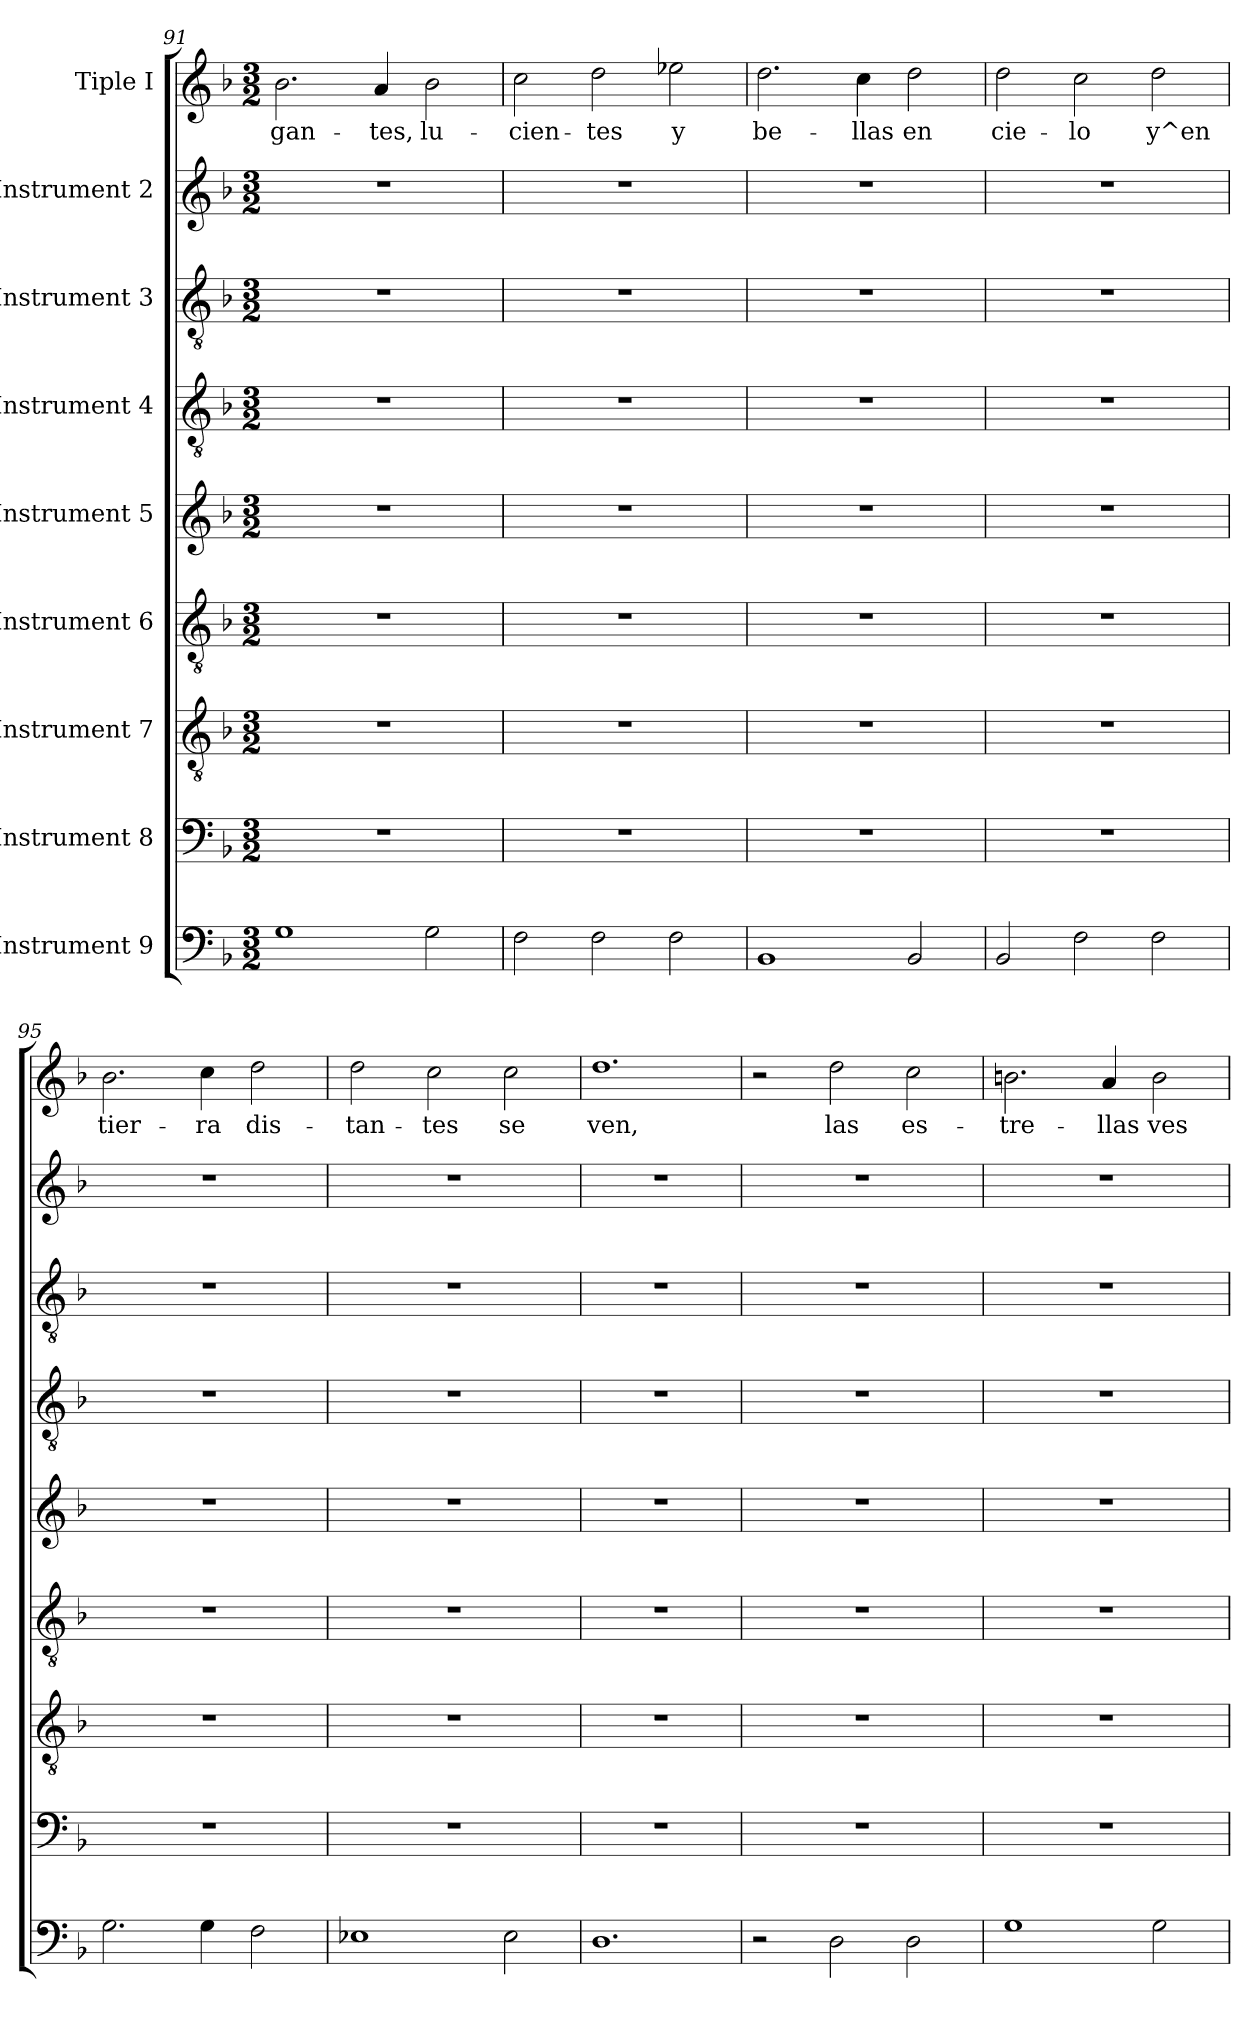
**kern	**kern	**kern	**kern	**kern	**kern	**kern	**kern	**kern	**text
*part9	*part8	*part7	*part6	*part5	*part4	*part3	*part2	*part1	*part1
*staff9	*staff8	*staff7	*staff6	*staff5	*staff4	*staff3	*staff2	*staff1	*staff1
*I"Instrument 9	*I"Instrument 8	*I"Instrument 7	*I"Instrument 6	*I"Instrument 5	*I"Instrument 4	*I"Instrument 3	*I"Instrument 2	*I"Tiple I	*
*clefF4	*clefF4	*clefGv2	*clefGv2	*clefG2	*clefGv2	*clefGv2	*clefG2	*clefG2	*
*k[b-]	*k[b-]	*k[b-]	*k[b-]	*k[b-]	*k[b-]	*k[b-]	*k[b-]	*k[b-]	*
*F:	*F:	*F:	*F:	*F:	*F:	*F:	*F:	*F:	*
*M3/2	*M3/2	*M3/2	*M3/2	*M3/2	*M3/2	*M3/2	*M3/2	*M3/2	*
=91	=91	=91	=91	=91	=91	=91	=91	=91	=91
!	!	!	!	!	!	!	!	!	!LO:LY:b:cj
1G	1.r	1.r	1.r	1.r	1.r	1.r	1.r	2.b-\	-gan-
!	!	!	!	!	!	!	!	!	!LO:LY:b:cj
.	.	.	.	.	.	.	.	4a/	-tes,
!	!	!	!	!	!	!	!	!	!LO:LY:b:cj
2G\	.	.	.	.	.	.	.	2b-\	lu-
=92	=92	=92	=92	=92	=92	=92	=92	=92	=92
!	!	!	!	!	!	!	!	!	!LO:LY:b:cj
2F\	1.r	1.r	1.r	1.r	1.r	1.r	1.r	2cc\	-cien-
!	!	!	!	!	!	!	!	!	!LO:LY:b:cj
2F\	.	.	.	.	.	.	.	2dd\	-tes
!	!	!	!	!	!	!	!	!	!LO:LY:b:cj
2F\	.	.	.	.	.	.	.	2ee-X\	y
=93	=93	=93	=93	=93	=93	=93	=93	=93	=93
!	!	!	!	!	!	!	!	!	!LO:LY:b:cj
1BB-	1.r	1.r	1.r	1.r	1.r	1.r	1.r	2.dd\	be-
!	!	!	!	!	!	!	!	!	!LO:LY:b:cj
.	.	.	.	.	.	.	.	4cc\	-llas
!	!	!	!	!	!	!	!	!	!LO:LY:b:cj
2BB-/	.	.	.	.	.	.	.	2dd\	en
=94	=94	=94	=94	=94	=94	=94	=94	=94	=94
!	!	!	!	!	!	!	!	!	!LO:LY:b:cj
2BB-/	1.r	1.r	1.r	1.r	1.r	1.r	1.r	2dd\	cie-
!	!	!	!	!	!	!	!	!	!LO:LY:b:cj
2F\	.	.	.	.	.	.	.	2cc\	-lo
!	!	!	!	!	!	!	!	!	!LO:LY:b:cj
2F\	.	.	.	.	.	.	.	2dd\	y^en
=95	=95	=95	=95	=95	=95	=95	=95	=95	=95
!	!	!	!	!	!	!	!	!	!LO:LY:b:cj
2.G\	1.r	1.r	1.r	1.r	1.r	1.r	1.r	2.b-\	tier-
!	!	!	!	!	!	!	!	!	!LO:LY:b:cj
4G\	.	.	.	.	.	.	.	4cc\	-ra
!	!	!	!	!	!	!	!	!	!LO:LY:b:cj
2F\	.	.	.	.	.	.	.	2dd\	dis-
=96	=96	=96	=96	=96	=96	=96	=96	=96	=96
!	!	!	!	!	!	!	!	!	!LO:LY:b:cj
1E-X	1.r	1.r	1.r	1.r	1.r	1.r	1.r	2dd\	-tan-
!	!	!	!	!	!	!	!	!	!LO:LY:b:cj
.	.	.	.	.	.	.	.	2cc\	-tes
!	!	!	!	!	!	!	!	!	!LO:LY:b:cj
2E-\	.	.	.	.	.	.	.	2cc\	se
=97	=97	=97	=97	=97	=97	=97	=97	=97	=97
!	!	!	!	!	!	!	!	!	!LO:LY:b:cj
1.D	1.r	1.r	1.r	1.r	1.r	1.r	1.r	1.dd	ven,
!!LO:LB:g=z
=98	=98	=98	=98	=98	=98	=98	=98	=98	=98
2r	1.r	1.r	1.r	1.r	1.r	1.r	1.r	2r	.
!	!	!	!	!	!	!	!	!	!LO:LY:b:cj
2D\	.	.	.	.	.	.	.	2dd\	las
!	!	!	!	!	!	!	!	!	!LO:LY:b:cj
2D\	.	.	.	.	.	.	.	2cc\	es-
=99	=99	=99	=99	=99	=99	=99	=99	=99	=99
!	!	!	!	!	!	!	!	!	!LO:LY:b:cj
1G	1.r	1.r	1.r	1.r	1.r	1.r	1.r	2.bn\	-tre-
!	!	!	!	!	!	!	!	!	!LO:LY:b:cj
.	.	.	.	.	.	.	.	4a/	-llas
!	!	!	!	!	!	!	!	!	!LO:LY:b:cj
2G\	.	.	.	.	.	.	.	2b\	ves-
=	=	=	=	=	=	=	=	=	=
*-	*-	*-	*-	*-	*-	*-	*-	*-	*-
